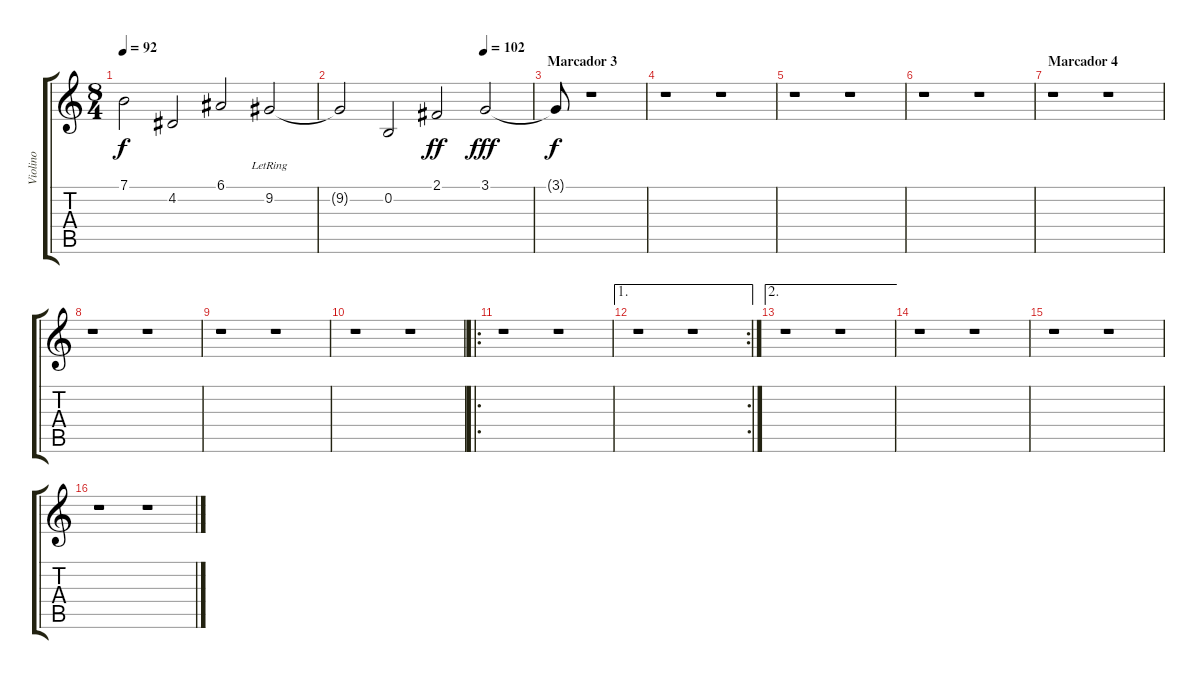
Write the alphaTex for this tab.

\track ("Violino" "Violino") {instrument shakuhachi}
\staff {score tabs}
\tuning (E4 B3 G3 D3 A2 E2) {hide}
\ts (8 4)
\tempo 92
\clef g2
\ks c
7.1.2{dy f instrument shakuhachi} 4.2.2 6.1.2 9.2{lr}.2 |
\tempo (102 0.75)
9.2{t}.2 0.2.2 2.1.2{dy ff} 3.1.2{dy fff} |
\section ("" "Marcador 3")
3.1{t}.8{dy f} r.1 |
r.1 r.1 |
r.1 r.1 |
r.1 r.1 |
\section ("" "Marcador 4")
r.1 r.1 |
r.1 r.1 |
r.1 r.1 |
r.1 r.1 |
\ro
r.1 r.1 |
\ae 1
\rc 2
r.1 r.1 |
\ae 2
r.1 r.1 |
r.1 r.1 |
r.1 r.1 |
r.1 r.1
